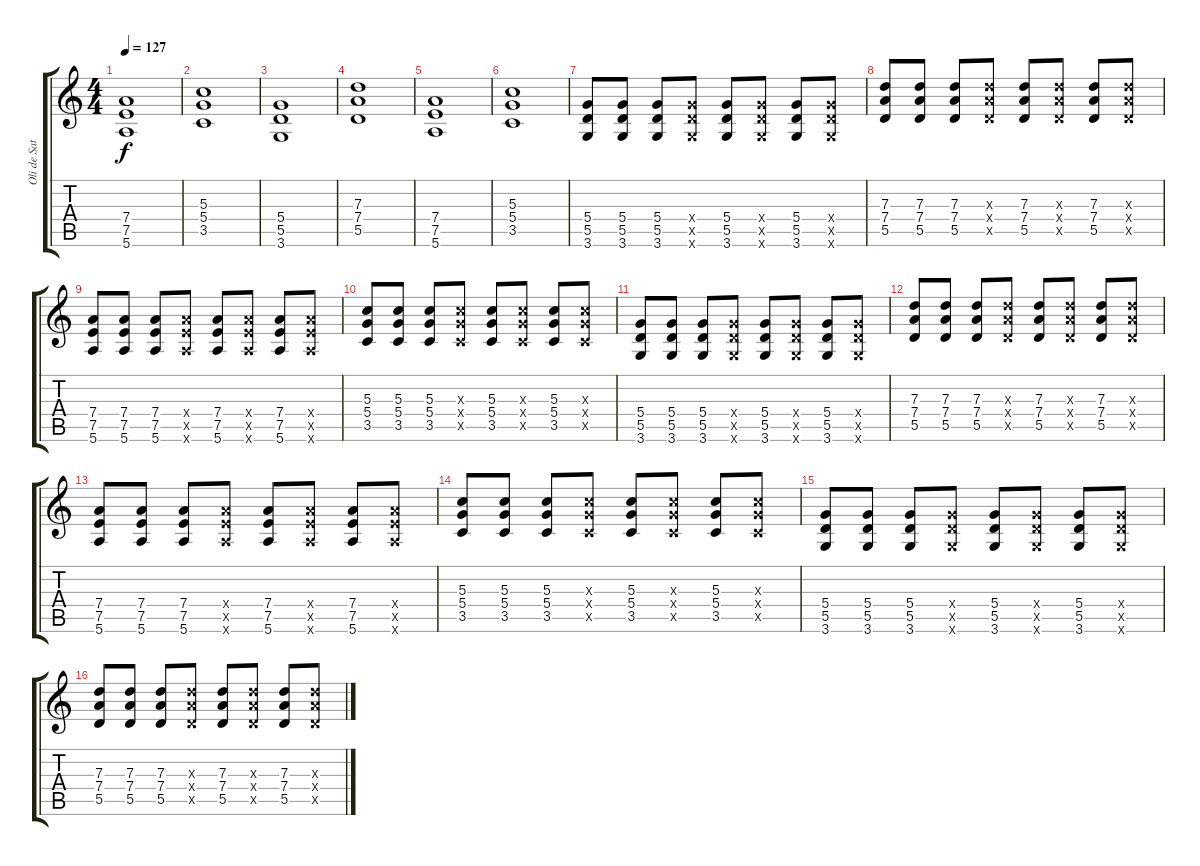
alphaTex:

\track ("Oli de Sat" "Oli de Sat") {instrument overdrivenguitar}
\staff {score tabs}
\tuning (E4 B3 G3 D3 A2 E2) {hide}
\ts (4 4)
\tempo 127
\clef g2
\ks c
(7.4 7.5 5.6).1{dy f} |
(5.3 5.4 3.5).1 |
(5.4 5.5 3.6).1{volume 12} |
(7.3 7.4 5.5).1 |
(7.4 7.5 5.6).1 |
(5.3 5.4 3.5).1 |
(5.4 5.5 3.6).8 (5.4 5.5 3.6).8 (5.4 5.5 3.6).8 (5.4{x} 5.5{x} 3.6{x}).8 (5.4 5.5 3.6).8 (5.4{x} 5.5{x} 3.6{x}).8 (5.4 5.5 3.6).8 (5.4{x} 5.5{x} 3.6{x}).8 |
(7.3 7.4 5.5).8 (7.3 7.4 5.5).8 (7.3 7.4 5.5).8 (7.3{x} 7.4{x} 5.5{x}).8 (7.3 7.4 5.5).8 (7.3{x} 7.4{x} 5.5{x}).8 (7.3 7.4 5.5).8 (7.3{x} 7.4{x} 5.5{x}).8 |
(7.4 7.5 5.6).8 (7.4 7.5 5.6).8 (7.4 7.5 5.6).8 (7.4{x} 7.5{x} 5.6{x}).8 (7.4 7.5 5.6).8 (7.4{x} 7.5{x} 5.6{x}).8 (7.4 7.5 5.6).8 (7.4{x} 7.5{x} 5.6{x}).8 |
(5.3 5.4 3.5).8 (5.3 5.4 3.5).8 (5.3 5.4 3.5).8 (5.3{x} 5.4{x} 3.5{x}).8 (5.3 5.4 3.5).8 (5.3{x} 5.4{x} 3.5{x}).8 (5.3 5.4 3.5).8 (5.3{x} 5.4{x} 3.5{x}).8 |
(5.4 5.5 3.6).8 (5.4 5.5 3.6).8 (5.4 5.5 3.6).8 (5.4{x} 5.5{x} 3.6{x}).8 (5.4 5.5 3.6).8 (5.4{x} 5.5{x} 3.6{x}).8 (5.4 5.5 3.6).8 (5.4{x} 5.5{x} 3.6{x}).8 |
(7.3 7.4 5.5).8 (7.3 7.4 5.5).8 (7.3 7.4 5.5).8 (7.3{x} 7.4{x} 5.5{x}).8 (7.3 7.4 5.5).8 (7.3{x} 7.4{x} 5.5{x}).8 (7.3 7.4 5.5).8 (7.3{x} 7.4{x} 5.5{x}).8 |
(7.4 7.5 5.6).8 (7.4 7.5 5.6).8 (7.4 7.5 5.6).8 (7.4{x} 7.5{x} 5.6{x}).8 (7.4 7.5 5.6).8 (7.4{x} 7.5{x} 5.6{x}).8 (7.4 7.5 5.6).8 (7.4{x} 7.5{x} 5.6{x}).8 |
(5.3 5.4 3.5).8 (5.3 5.4 3.5).8 (5.3 5.4 3.5).8 (5.3{x} 5.4{x} 3.5{x}).8 (5.3 5.4 3.5).8 (5.3{x} 5.4{x} 3.5{x}).8 (5.3 5.4 3.5).8 (5.3{x} 5.4{x} 3.5{x}).8 |
(5.4 5.5 3.6).8 (5.4 5.5 3.6).8 (5.4 5.5 3.6).8 (5.4{x} 5.5{x} 3.6{x}).8 (5.4 5.5 3.6).8 (5.4{x} 5.5{x} 3.6{x}).8 (5.4 5.5 3.6).8 (5.4{x} 5.5{x} 3.6{x}).8 |
(7.3 7.4 5.5).8 (7.3 7.4 5.5).8 (7.3 7.4 5.5).8 (7.3{x} 7.4{x} 5.5{x}).8 (7.3 7.4 5.5).8 (7.3{x} 7.4{x} 5.5{x}).8 (7.3 7.4 5.5).8 (7.3{x} 7.4{x} 5.5{x}).8
